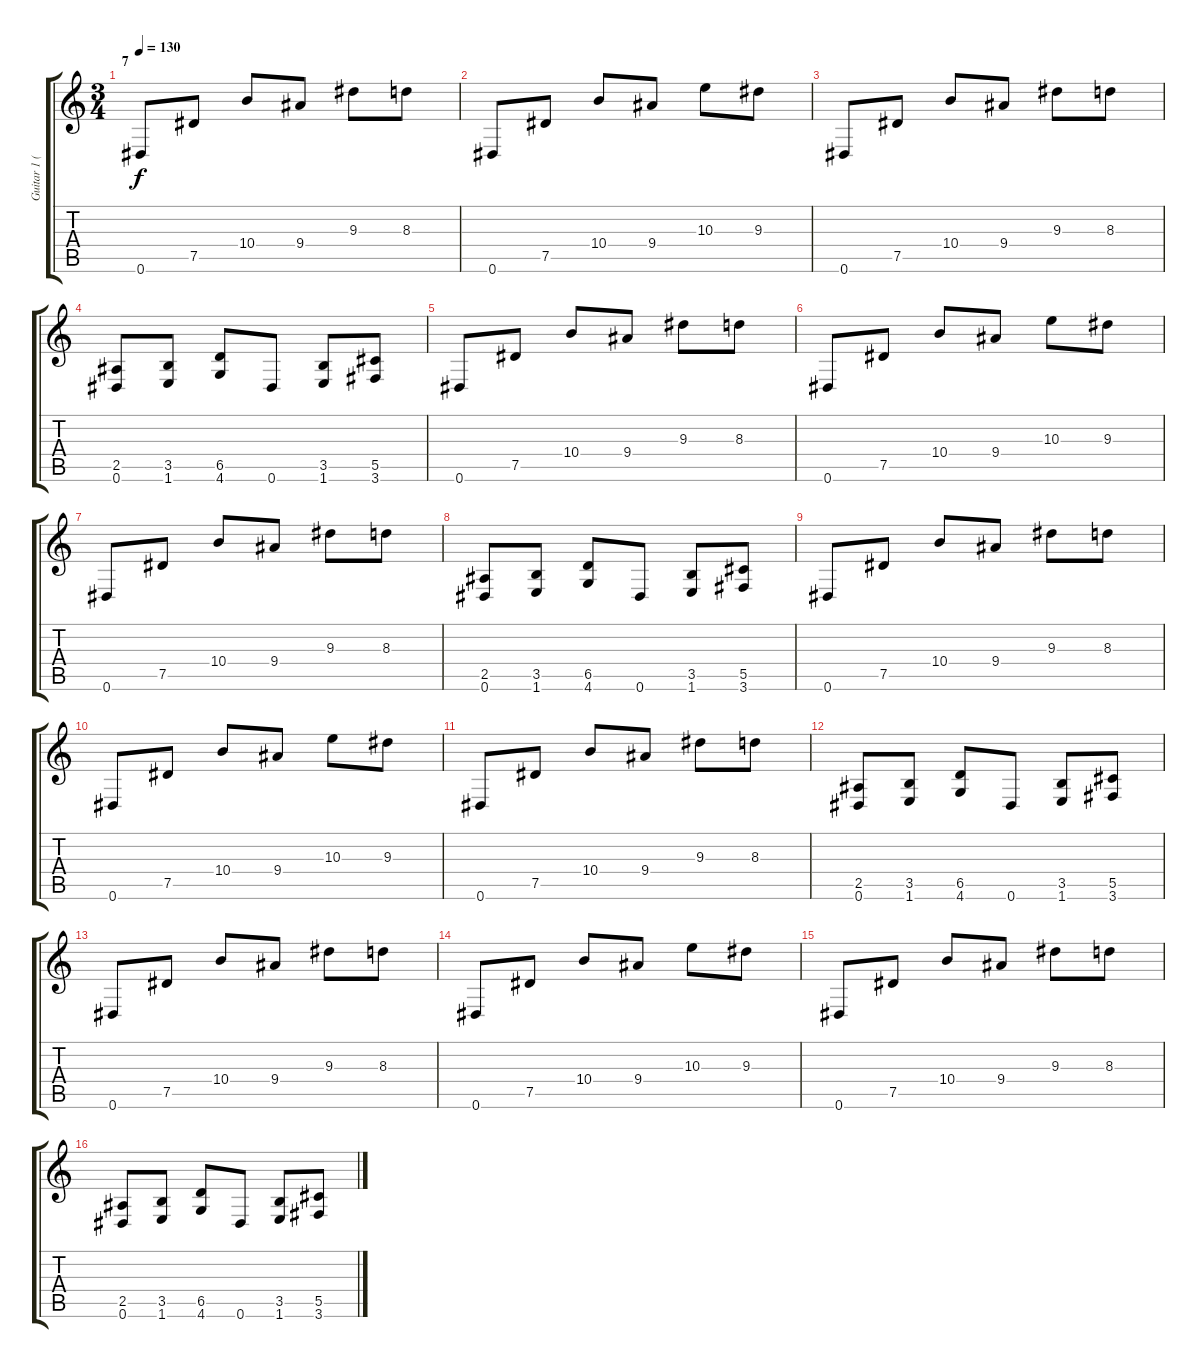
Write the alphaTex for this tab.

\track ("Guitar 1 (tuned half step down)" "Guitar 1 (") {instrument distortionguitar}
\staff {score tabs}
\tuning (Eb4 Bb3 Gb3 Db3 Ab2 Eb2) {hide}
\ts (3 4)
\section ("" "7")
\tempo 130
\clef g2
\ks c
0.6.8{dy f volume 12 instrument distortionguitar} 7.5.8 10.4.8 9.4.8 9.3.8 8.3.8 |
0.6.8 7.5.8 10.4.8 9.4.8 10.3.8 9.3.8 |
0.6.8 7.5.8 10.4.8 9.4.8 9.3.8 8.3.8 |
(2.5 0.6).8 (3.5 1.6).8 (6.5 4.6).8 0.6.8 (3.5 1.6).8 (5.5 3.6).8 |
0.6.8 7.5.8 10.4.8 9.4.8 9.3.8 8.3.8 |
0.6.8 7.5.8 10.4.8 9.4.8 10.3.8 9.3.8 |
0.6.8 7.5.8 10.4.8 9.4.8 9.3.8 8.3.8 |
(2.5 0.6).8 (3.5 1.6).8 (6.5 4.6).8 0.6.8 (3.5 1.6).8 (5.5 3.6).8 |
0.6.8 7.5.8 10.4.8 9.4.8 9.3.8 8.3.8 |
0.6.8 7.5.8 10.4.8 9.4.8 10.3.8 9.3.8 |
0.6.8 7.5.8 10.4.8 9.4.8 9.3.8 8.3.8 |
(2.5 0.6).8 (3.5 1.6).8 (6.5 4.6).8 0.6.8 (3.5 1.6).8 (5.5 3.6).8 |
0.6.8 7.5.8 10.4.8 9.4.8 9.3.8 8.3.8 |
0.6.8 7.5.8 10.4.8 9.4.8 10.3.8 9.3.8 |
0.6.8 7.5.8 10.4.8 9.4.8 9.3.8 8.3.8 |
(2.5 0.6).8 (3.5 1.6).8 (6.5 4.6).8 0.6.8 (3.5 1.6).8 (5.5 3.6).8
